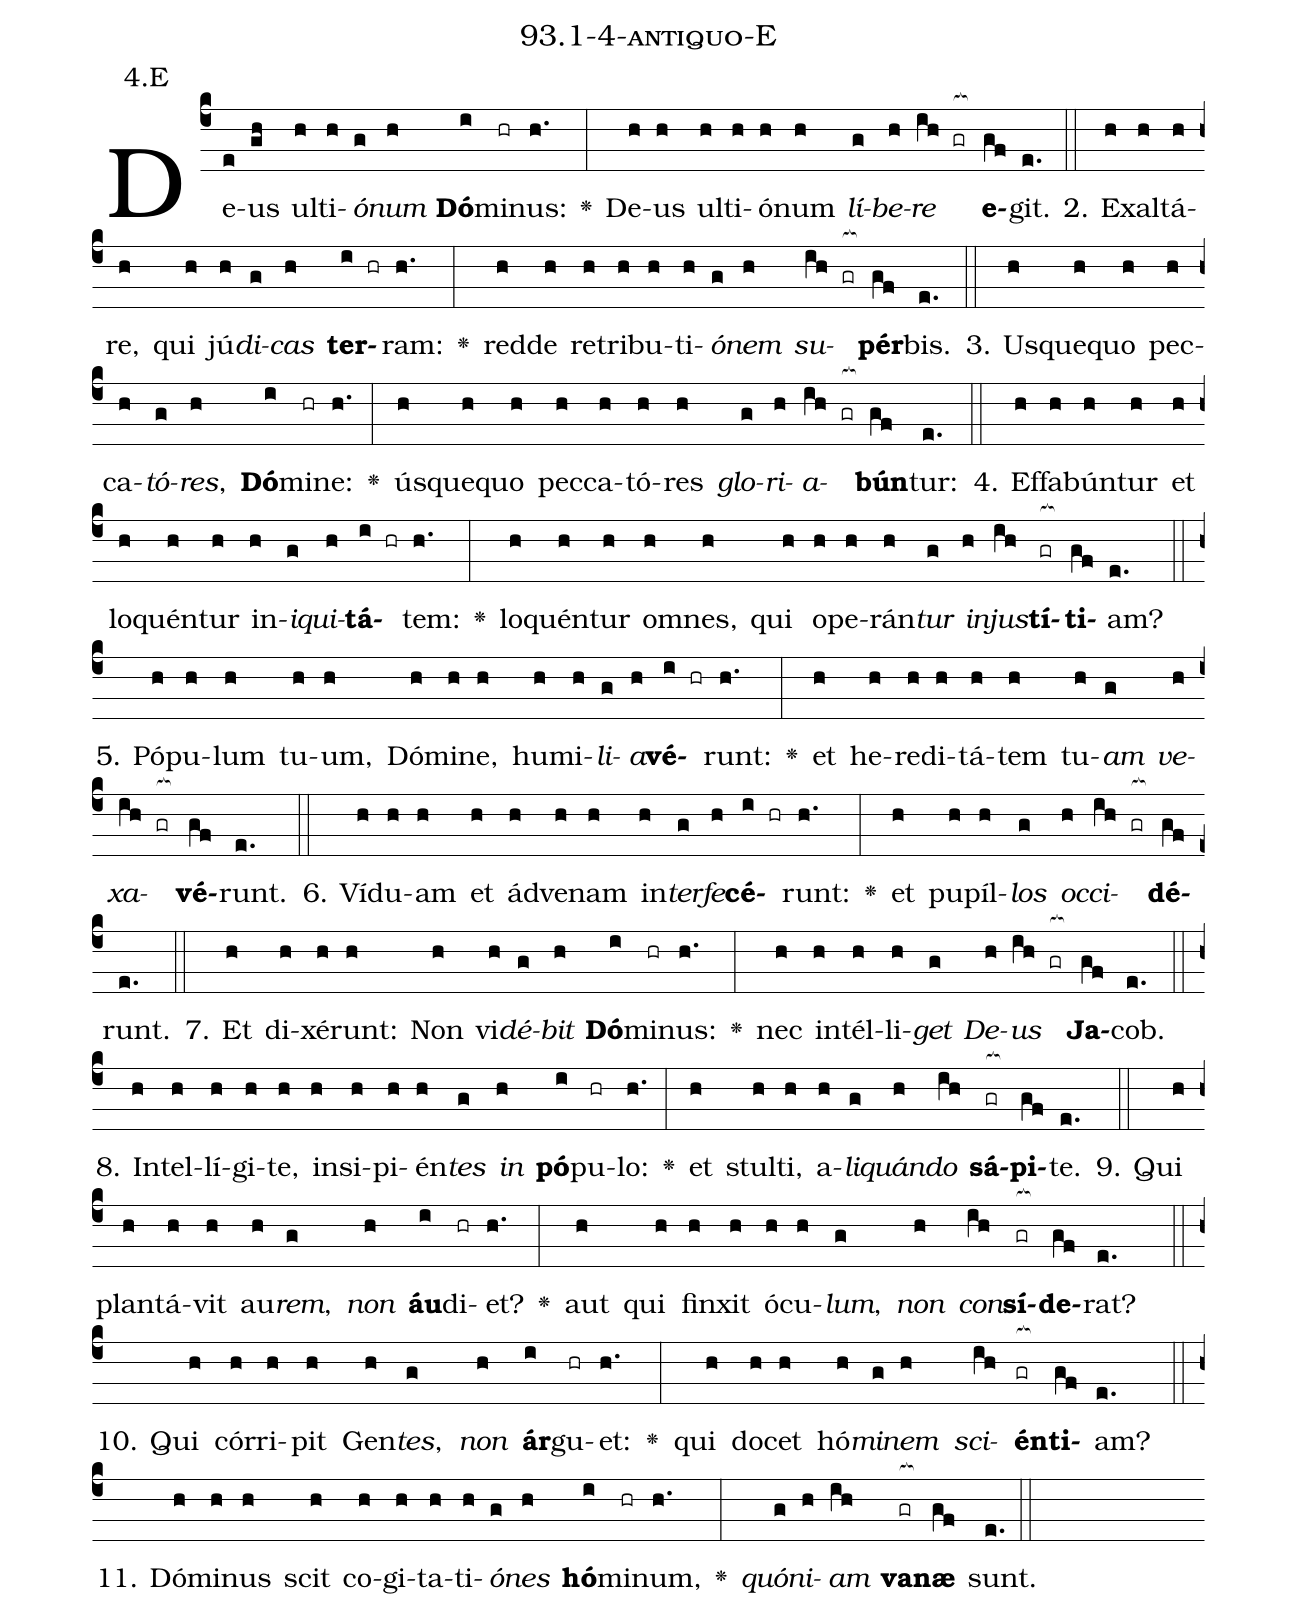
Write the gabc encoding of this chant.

name: 93.1-4-antiquo-E;
annotation: 4.E;
%%
(c4)De(e)us(gh) ul(h)ti(h)<i>ó</i>(g)<i>num</i>(h) <b>Dó</b>(i)mi(hr)nus:(h.) <v>\greheightstar</v>(:) De(h)us(h) ul(h)ti(h)ó(h)num(h) <i>lí</i>(g)<i>be</i>(h)<i>re</i>(ih gr[ocb:1{]) <b>e</b>(gf[ocb:0}])git.(e.) (::)
2. Ex(h)al(h)tá(h)re,(h) qui(h) jú(h)<i>di</i>(g)<i>cas</i>(h) <b>ter</b>(i hr)ram:(h.) <v>\greheightstar</v>(:) red(h)de(h) re(h)tri(h)bu(h)ti(h)<i>ó</i>(g)<i>nem</i>(h) <i>su</i>(ih gr[ocb:1{])<b>pér</b>(gf[ocb:0}])bis.(e.) (::)
3. Us(h)que(h)quo(h) pec(h)ca(h)<i>tó</i>(g)<i>res</i>,(h) <b>Dó</b>(i)mi(hr)ne:(h.) <v>\greheightstar</v>(:) ús(h)que(h)quo(h) pec(h)ca(h)tó(h)res(h) <i>glo</i>(g)<i>ri</i>(h)<i>a</i>(ih gr[ocb:1{])<b>bún</b>(gf[ocb:0}])tur:(e.) (::)
4. Ef(h)fa(h)bún(h)tur(h) et(h) lo(h)quén(h)tur(h) in(h)<i>i</i>(g)<i>qui</i>(h)<b>tá</b>(i hr)tem:(h.) <v>\greheightstar</v>(:) lo(h)quén(h)tur(h) om(h)nes,(h) qui(h) o(h)pe(h)rán(h)<i>tur</i>(g) <i>in</i>(h)<i>jus</i>(ih)<b>tí</b>(gr[ocb:1{])<b>ti</b>(gf[ocb:0}])am?(e.) (::)
5. Pó(h)pu(h)lum(h) tu(h)um,(h) Dó(h)mi(h)ne,(h) hu(h)mi(h)<i>li</i>(g)<i>a</i>(h)<b>vé</b>(i hr)runt:(h.) <v>\greheightstar</v>(:) et(h) he(h)re(h)di(h)tá(h)tem(h) tu(h)<i>am</i>(g) <i>ve</i>(h)<i>xa</i>(ih gr[ocb:1{])<b>vé</b>(gf[ocb:0}])runt.(e.) (::)
6. Ví(h)du(h)am(h) et(h) ád(h)ve(h)nam(h) in(h)<i>ter</i>(g)<i>fe</i>(h)<b>cé</b>(i hr)runt:(h.) <v>\greheightstar</v>(:) et(h) pu(h)píl(h)<i>los</i>(g) <i>oc</i>(h)<i>ci</i>(ih gr[ocb:1{])<b>dé</b>(gf[ocb:0}])runt.(e.) (::)
7. Et(h) di(h)xé(h)runt:(h) Non(h) vi(h)<i>dé</i>(g)<i>bit</i>(h) <b>Dó</b>(i)mi(hr)nus:(h.) <v>\greheightstar</v>(:) nec(h) in(h)tél(h)li(h)<i>get</i>(g) <i>De</i>(h)<i>us</i>(ih gr[ocb:1{]) <b>Ja</b>(gf[ocb:0}])cob.(e.) (::)
8. In(h)tel(h)lí(h)gi(h)te,(h) in(h)si(h)pi(h)én(h)<i>tes</i>(g) <i>in</i>(h) <b>pó</b>(i)pu(hr)lo:(h.) <v>\greheightstar</v>(:) et(h) stul(h)ti,(h) a(h)<i>li</i>(g)<i>quán</i>(h)<i>do</i>(ih) <b>sá</b>(gr[ocb:1{])<b>pi</b>(gf[ocb:0}])te.(e.) (::)
9. Qui(h) plan(h)tá(h)vit(h) au(h)<i>rem</i>,(g) <i>non</i>(h) <b>áu</b>(i)di(hr)et?(h.) <v>\greheightstar</v>(:) aut(h) qui(h) fin(h)xit(h) ó(h)cu(h)<i>lum</i>,(g) <i>non</i>(h) <i>con</i>(ih)<b>sí</b>(gr[ocb:1{])<b>de</b>(gf[ocb:0}])rat?(e.) (::)
10. Qui(h) cór(h)ri(h)pit(h) Gen(h)<i>tes</i>,(g) <i>non</i>(h) <b>ár</b>(i)gu(hr)et:(h.) <v>\greheightstar</v>(:) qui(h) do(h)cet(h) hó(h)<i>mi</i>(g)<i>nem</i>(h) <i>sci</i>(ih)<b>én</b>(gr[ocb:1{])<b>ti</b>(gf[ocb:0}])am?(e.) (::)
11. Dó(h)mi(h)nus(h) scit(h) co(h)gi(h)ta(h)ti(h)<i>ó</i>(g)<i>nes</i>(h) <b>hó</b>(i)mi(hr)num,(h.) <v>\greheightstar</v>(:) <i>quón</i>(g)<i>i</i>(h)<i>am</i>(ih) <b>va</b>(gr[ocb:1{])<b>næ</b>(gf[ocb:0}]) sunt.(e.) (::)
